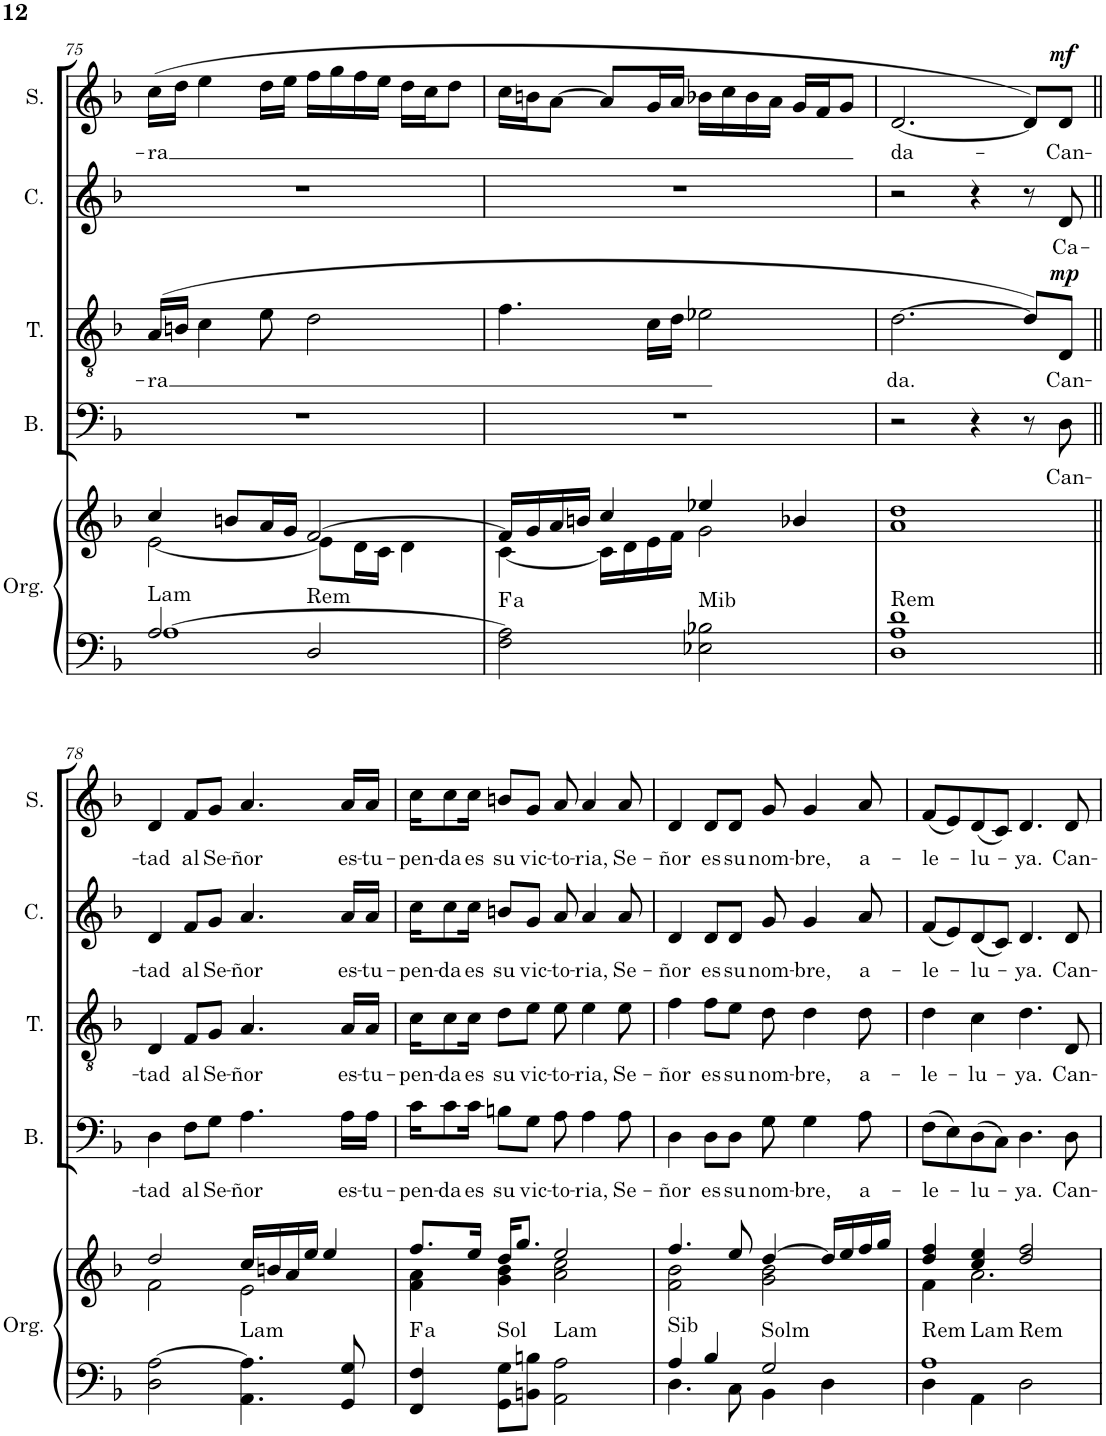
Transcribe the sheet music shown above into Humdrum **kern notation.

**kern	**kern	**harte	**kern	**text	**kern	**text	**dynam	**kern	**text	**kern	**text	**dynam
*part5	*part5	*part5	*part4	*part4	*part3	*part3	*part3	*part2	*part2	*part1	*part1	*part1
*staff6	*staff5	*	*staff4	*staff4	*staff3	*staff3	*staff3	*staff2	*staff2	*staff1	*staff1	*staff1
*I"Órgano	*	*	*I"Bajo	*	*I"Tenor	*	*	*I"Contralto	*	*I"Soprano	*	*
*	*	*	*I'B.	*	*I'T.	*	*	*I'C.	*	*I'S.	*	*
!!LO:PB:g=z
*clefF4	*clefG2	*	*clefF4	*	*clefGv2	*	*	*clefG2	*	*clefG2	*	*
*k[b-]	*k[b-]	*	*k[b-]	*	*k[b-]	*	*	*k[b-]	*	*k[b-]	*	*
*M4/4	*M4/4	*	*M4/4	*	*M4/4	*	*	*M4/4	*	*M4/4	*	*
*met(c)	*met(c)	*	*met(c)	*	*met(c)	*	*	*met(c)	*	*met(c)	*	*
=75	=75	=75	=75	=75	=75	=75	=75	=75	=75	=75	=75	=75
*^	*^	*	*	*	*	*	*	*	*	*	*	*
!	!	!	!	!LO:H:kt=Lam	!	!	!	!LO:LY:b	!	!	!	!	!LO:LY:b	!
2A/	[>1A	4cc/	[2e\	N	1r	.	(16A/LL	-ra	.	1r	.	(16cc\LL	-ra	.
.	.	.	.	.	.	.	16Bn/JJ	.	.	.	.	16dd\JJ	.	.
.	.	.	.	.	.	.	4c\	.	.	.	.	4ee\	.	.
.	.	8bn/L	.	.	.	.	.	.	.	.	.	.	.	.
.	.	16a/L	.	.	.	.	8e\	.	.	.	.	16dd\LL	.	.
.	.	16g/JJ	.	.	.	.	.	.	.	.	.	16ee\JJ	.	.
!	!	!	!	!LO:H:kt=Rem	!	!	!	!	!	!	!	!	!	!
2D/	.	[2f/	8e\L]	N	.	.	2d\	.	.	.	.	16ff\LL	.	.
.	.	.	.	.	.	.	.	.	.	.	.	16gg\	.	.
.	.	.	16d\L	.	.	.	.	.	.	.	.	16ff\	.	.
.	.	.	16c\JJ	.	.	.	.	.	.	.	.	16ee\JJ	.	.
.	.	.	4d\	.	.	.	.	.	.	.	.	16dd\LL	.	.
.	.	.	.	.	.	.	.	.	.	.	.	16cc\J	.	.
.	.	.	.	.	.	.	.	.	.	.	.	8dd\J	.	.
*v	*v	*	*	*	*	*	*	*	*	*	*	*	*	*
=76	=76	=76	=76	=76	=76	=76	=76	=76	=76	=76	=76	=76	=76
!	!	!	!LO:H:kt=a	!	!	!	!	!	!	!	!	!	!
2F\ 2A\]	16f/LL]	[4c\	.	1r	.	4.f\	.	.	1r	.	16cc\LL	.	.
.	16g/	.	.	.	.	.	.	.	.	.	16bn\J	.	.
.	16a/	.	.	.	.	.	.	.	.	.	[8a\J	.	.
.	16bn/JJ	.	.	.	.	.	.	.	.	.	.	.	.
.	4cc/	16c\LL]	.	.	.	.	.	.	.	.	8a/L]	.	.
.	.	16d\	.	.	.	.	.	.	.	.	.	.	.
.	.	16e\	.	.	.	16c\LL	.	.	.	.	16g/L	.	.
.	.	16f\JJ	.	.	.	16d\JJ	.	.	.	.	16a/JJ	.	.
!	!	!	!LO:H:kt=Mib	!	!	!	!	!	!	!	!	!	!
2E-X\ 2B-X\	4ee-X/	2g\	N	.	.	2e-X\	.	.	.	.	16b-X\LL	.	.
.	.	.	.	.	.	.	.	.	.	.	16cc\	.	.
.	.	.	.	.	.	.	.	.	.	.	16b-\	.	.
.	.	.	.	.	.	.	.	.	.	.	16a\JJ	.	.
.	4b-X/	.	.	.	.	.	.	.	.	.	16g/LL	.	.
.	.	.	.	.	.	.	.	.	.	.	16f/J	.	.
.	.	.	.	.	.	.	.	.	.	.	8g/J	.	.
*	*v	*v	*	*	*	*	*	*	*	*	*	*	*
=77	=77	=77	=77	=77	=77	=77	=77	=77	=77	=77	=77	=77
!	!	!LO:H:kt=Rem	!	!	!	!LO:LY:b	!	!	!	!	!LO:LY:b	!
1D 1A 1d	1a 1dd	N	2r	.	[2.d\	da.	.	2r	.	[2.d/	da-	.
.	.	.	4r	.	.	.	.	4r	.	.	.	.
.	.	.	8r	.	8d/L])	.	.	8r	.	8d/L])	.	.
!	!	!	!	!LO:LY:b	!	!LO:LY:b	!LO:DY:a	!	!LO:LY:b	!	!LO:LY:b	!LO:DY:a
.	.	.	8D\	Can-	8D/J	Can-	mp	8d/	Ca-	8d/J	Can-	mf
!!LO:LB:g=z
=78||	=78||	=78||	=78||	=78||	=78||	=78||	=78||	=78||	=78||	=78||	=78||	=78||
*	*^	*	*	*	*	*	*	*	*	*	*	*
!	!	!	!	!	!LO:LY:b	!	!LO:LY:b	!	!	!LO:LY:b	!	!LO:LY:b	!
2D\ [2A\	2dd/	2f\	.	4D\	-tad	4D/	-tad	.	4d/	-tad	4d/	-tad	.
!	!	!	!	!	!LO:LY:b	!	!LO:LY:b	!	!	!LO:LY:b	!	!LO:LY:b	!
.	.	.	.	8F\L	al	8F/L	al	.	8f/L	al	8f/L	al	.
!	!	!	!	!	!LO:LY:b	!	!LO:LY:b	!	!	!LO:LY:b	!	!LO:LY:b	!
.	.	.	.	8G\J	Se-	8G/J	Se-	.	8g/J	Se-	8g/J	Se-	.
!	!	!	!LO:H:kt=Lam	!	!LO:LY:b	!	!LO:LY:b	!	!	!LO:LY:b	!	!LO:LY:b	!
4.AA\ 4.A\]	16cc/LL	2e\	N	4.A\	-ñor	4.A/	-ñor	.	4.a/	-ñor	4.a/	-ñor	.
.	16bn/	.	.	.	.	.	.	.	.	.	.	.	.
.	16a/	.	.	.	.	.	.	.	.	.	.	.	.
.	16ee/JJ	.	.	.	.	.	.	.	.	.	.	.	.
.	4ee/	.	.	.	.	.	.	.	.	.	.	.	.
!	!	!	!	!	!LO:LY:b	!	!LO:LY:b	!	!	!LO:LY:b	!	!LO:LY:b	!
8GG/ 8G/	.	.	.	16A\LL	es-	16A/LL	es-	.	16a/LL	es-	16a/LL	es-	.
!	!	!	!	!	!LO:LY:b	!	!LO:LY:b	!	!	!LO:LY:b	!	!LO:LY:b	!
.	.	.	.	16A\JJ	-tu-	16A/JJ	-tu-	.	16a/JJ	-tu-	16a/JJ	-tu-	.
=79	=79	=79	=79	=79	=79	=79	=79	=79	=79	=79	=79	=79	=79
!	!	!	!LO:H:kt=a	!	!LO:LY:b	!	!LO:LY:b	!	!	!LO:LY:b	!	!LO:LY:b	!
4FF/ 4F/	8.ff/L	4f\ 4a\	.	16c\KL	-pen-	16c\KL	-pen-	.	16cc\KL	-pen-	16cc\KL	-pen-	.
!	!	!	!	!	!LO:LY:b	!	!LO:LY:b	!	!	!LO:LY:b	!	!LO:LY:b	!
.	.	.	.	8c\	-da	8c\	-da	.	8cc\	-da	8cc\	-da	.
!	!	!	!	!	!LO:LY:b	!	!LO:LY:b	!	!	!LO:LY:b	!	!LO:LY:b	!
.	16ee/Jk	.	.	16c\Jk	es	16c\Jk	es	.	16cc\Jk	es	16cc\Jk	es	.
!	!	!	!LO:H:kt=Sol	!	!LO:LY:b	!	!LO:LY:b	!	!	!LO:LY:b	!	!LO:LY:b	!
8GG\ 8G\L	16dd/KL	4g\ 4b-\	N	8Bn\L	su	8d\L	su	.	8bn/L	su	8bn/L	su	.
.	8.gg/J	.	.	.	.	.	.	.	.	.	.	.	.
!	!	!	!	!	!LO:LY:b	!	!LO:LY:b	!	!	!LO:LY:b	!	!LO:LY:b	!
8BBn\ 8Bn\J	.	.	.	8G\J	vic-	8e\J	vic-	.	8g/J	vic-	8g/J	vic-	.
!	!	!	!LO:H:kt=Lam	!	!LO:LY:b	!	!LO:LY:b	!	!	!LO:LY:b	!	!LO:LY:b	!
2AA\ 2A\	2ee/	2a\ 2cc\	N	8A\	-to-	8e\	-to-	.	8a/	-to-	8a/	-to-	.
!	!	!	!	!	!LO:LY:b	!	!LO:LY:b	!	!	!LO:LY:b	!	!LO:LY:b	!
.	.	.	.	4A\	-ria,	4e\	-ria,	.	4a/	-ria,	4a/	-ria,	.
!	!	!	!	!	!LO:LY:b	!	!LO:LY:b	!	!	!LO:LY:b	!	!LO:LY:b	!
.	.	.	.	8A\	Se-	8e\	Se-	.	8a/	Se-	8a/	Se-	.
=80	=80	=80	=80	=80	=80	=80	=80	=80	=80	=80	=80	=80	=80
*^	*	*	*	*	*	*	*	*	*	*	*	*	*
!	!	!	!	!LO:H:kt=Sib	!	!LO:LY:b	!	!LO:LY:b	!	!	!LO:LY:b	!	!LO:LY:b	!
4A/	4.D\	4.ff/	2f\ 2b-\	N	4D\	-ñor	4f\	-ñor	.	4d/	-ñor	4d/	-ñor	.
!	!	!	!	!	!	!LO:LY:b	!	!LO:LY:b	!	!	!LO:LY:b	!	!LO:LY:b	!
4B-/	.	.	.	.	8D\L	es	8f\L	es	.	8d/L	es	8d/L	es	.
!	!	!	!	!	!	!LO:LY:b	!	!LO:LY:b	!	!	!LO:LY:b	!	!LO:LY:b	!
.	8C\	8ee/	.	.	8D\J	su	8e\J	su	.	8d/J	su	8d/J	su	.
!	!	!	!	!LO:H:kt=Solm	!	!LO:LY:b	!	!LO:LY:b	!	!	!LO:LY:b	!	!LO:LY:b	!
2G/	4BB-\	[4dd/	2g\ 2b-\	N	8G\	nom-	8d\	nom-	.	8g/	nom-	8g/	nom-	.
!	!	!	!	!	!	!LO:LY:b	!	!LO:LY:b	!	!	!LO:LY:b	!	!LO:LY:b	!
.	.	.	.	.	4G\	-bre,	4d\	-bre,	.	4g/	-bre,	4g/	-bre,	.
.	4D\	16dd/LL]	.	.	.	.	.	.	.	.	.	.	.	.
.	.	16ee/	.	.	.	.	.	.	.	.	.	.	.	.
!	!	!	!	!	!	!LO:LY:b	!	!LO:LY:b	!	!	!LO:LY:b	!	!LO:LY:b	!
.	.	16ff/	.	.	8A\	a-	8d\	a-	.	8a/	a-	8a/	a-	.
.	.	16gg/JJ	.	.	.	.	.	.	.	.	.	.	.	.
=81	=81	=81	=81	=81	=81	=81	=81	=81	=81	=81	=81	=81	=81	=81
!	!	!	!	!LO:H:n=1:kt=Rem	!	!LO:LY:b	!	!LO:LY:b	!	!	!LO:LY:b	!	!LO:LY:b	!
!	!	!	!	!LO:H:n=2:kt=Lam	!	!	!	!	!	!	!	!	!	!
!	!	!	!	!LO:H:n=3:kt=Rem	!	!	!	!	!	!	!	!	!	!
1A	4D\	4dd/ 4ff/	4f\	N N N	(8F\L	-le-	4d\	-le-	.	(8f/L	-le-	(8f/L	-le-	.
.	.	.	.	.	8E\)	.	.	.	.	8e/)	.	8e/)	.	.
!	!	!	!	!	!	!LO:LY:b	!	!LO:LY:b	!	!	!LO:LY:b	!	!LO:LY:b	!
.	4AA\	4cc/ 4ee/	2.a\	.	(8D\	-lu-	4c\	-lu-	.	(8d/	-lu-	(8d/	-lu-	.
.	.	.	.	.	8C\J)	.	.	.	.	8c/J)	.	8c/J)	.	.
!	!	!	!	!	!	!LO:LY:b	!	!LO:LY:b	!	!	!LO:LY:b	!	!LO:LY:b	!
.	2D\	2dd/ 2ff/	.	.	4.D\	-ya.	4.d\	-ya.	.	4.d/	-ya.	4.d/	-ya.	.
!	!	!	!	!	!	!LO:LY:b	!	!LO:LY:b	!	!	!LO:LY:b	!	!LO:LY:b	!
.	.	.	.	.	8D\	Can-	8D/	Can-	.	8d/	Can-	8d/	Can-	.
*v	*v	*	*	*	*	*	*	*	*	*	*	*	*	*
*	*v	*v	*	*	*	*	*	*	*	*	*	*	*
=	=	=	=	=	=	=	=	=	=	=	=	=
*-	*-	*-	*-	*-	*-	*-	*-	*-	*-	*-	*-	*-
